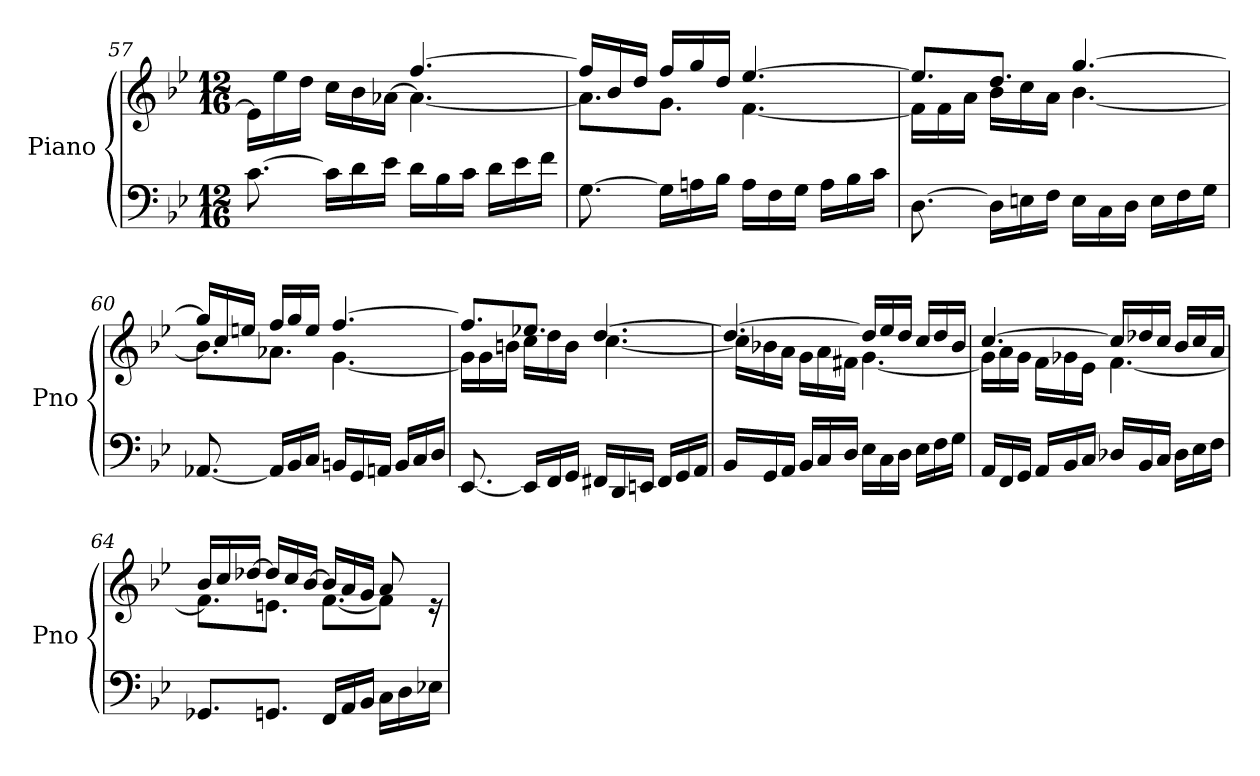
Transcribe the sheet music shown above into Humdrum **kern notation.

**kern	**kern
*part1	*part1
*staff2	*staff1
*I"Piano	*
*I'Pno	*
*clefF4	*clefG2
*k[b-e-]	*k[b-e-]
*M12/16	*M12/16
=57	=57
*	*^
[8.c\	16e-\LL]	4.ryy
.	16ee-\	.
.	16dd\JJ	.
16c\LL]	16cc\LL	.
16d\	16b-\	.
16e-\JJ	[16a-X\JJ	.
16d\LL	[4.ff/	4.a-\_
16B-\	.	.
16c\JJ	.	.
16d\LL	.	.
16e-\	.	.
16f\JJ	.	.
=58	=58	=58
[8.G\	16ff/LL]	8.a-\L]
.	16b-/	.
.	16dd/JJ	.
16G\LL]	16ff/LL	8.g\J
16An\	16gg/	.
16B-\JJ	16dd/JJ	.
16A\LL	[4.ee-/	[4.f\
16F\	.	.
16G\JJ	.	.
16A\LL	.	.
16B-\	.	.
16c\JJ	.	.
!!LO:LB:g=z	!!
=59	=59	=59
[8.D\	8.ee-/L]	16f\LL]
.	.	16f\
.	.	16a\JJ
16D\LL]	8.dd/J	16b-\LL
16En\	.	16cc\
16F\JJ	.	16a\JJ
16E\LL	[4.gg/	[4.b-\
16C\	.	.
16D\JJ	.	.
16E\LL	.	.
16F\	.	.
16G\JJ	.	.
=60	=60	=60
[8.AA-X/	16gg/LL]	8.b-\L]
.	16cc/	.
.	16een/JJ	.
16AA-/LL]	16ff/LL	8.a-X\J
16BB-/	16gg/	.
16C/JJ	16ee/JJ	.
16BBn/LL	[4.ff/	[4.g\
16GG/	.	.
16AAn/JJ	.	.
16BB/LL	.	.
16C/	.	.
16D/JJ	.	.
=61	=61	=61
[8.EE-/	8.ff/L]	16g\LL]
.	.	16g\
.	.	16bn\JJ
16EE-/LL]	8.ee-X/J	16cc\LL
16FF/	.	16dd\
16GG/JJ	.	16b\JJ
16FF#X/LL	[4.dd/	[4.cc\
16DD/	.	.
16EEn/JJ	.	.
16FF#/LL	.	.
16GG/	.	.
16AA/JJ	.	.
!!LO:LB:g=z	!!
=62	=62	=62
16BB-/LL	4.dd/_	16cc\LL]
16GG/	.	16b-X\
16AA/JJ	.	16a\JJ
16BB-/LL	.	16g\LL
16C/	.	16a\
16D/JJ	.	16f#X\JJ
16E-\LL	16dd/LL]	[4.g\
16C\	16ee-/	.
16D\JJ	16dd/JJ	.
16E-\LL	16cc/LL	.
16F\	16dd/	.
16G\JJ	16b-/JJ	.
=63	=63	=63
16AA/LL	[4.cc/	16g\LL]
16FF/	.	16a\
16GG/JJ	.	16g\JJ
16AA/LL	.	16f\LL
16BB-/	.	16g-X\
16C/JJ	.	16e-\JJ
16D-X/LL	16cc/LL]	[4.f\
16BB-/	16dd-X/	.
16C/JJ	16cc/JJ	.
16D-\LL	16b-/LL	.
16E-\	16cc/	.
16F\JJ	16a/JJ	.
=64	=64	=64
8.GG-X/L	16b-/LL	8.f\L]
.	16cc/	.
.	[16dd-X/JJ	.
8.GGn/J	16dd-/LL]	8.en\J
.	16cc/	.
.	[16b-/JJ	.
16FF/LL	16b-/LL]	[8.f\L
16AA/	16a/	.
16BB-/JJ	16g/JJ	.
16C\LL	8a/	8f\J]
16D\	.	.
16E-X\JJ	16re	16r
*	*v	*v
=	=
*-	*-
